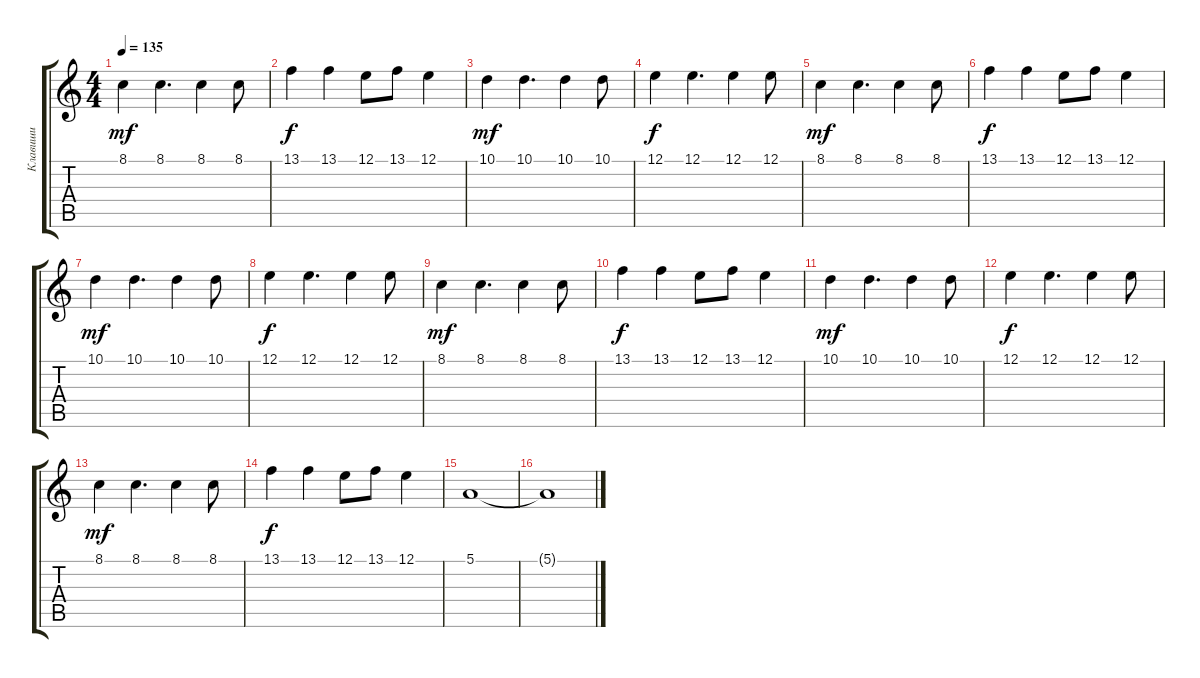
\track ("Клавиши" "Клавиши") {instrument pad4choir}
\staff {score tabs}
\tuning (E4 B3 G3 D3 A2 D2) {hide}
\ts (4 4)
\tempo 135
\clef g2
\ks c
8.1.4{dy mf} 8.1.4{d} 8.1.4 8.1.8 |
13.1.4{dy f} 13.1.4 12.1.8 13.1.8 12.1.4 |
10.1.4{dy mf instrument pad4choir} 10.1.4{d} 10.1.4 10.1.8 |
12.1.4{dy f} 12.1.4{d} 12.1.4 12.1.8 |
8.1.4{dy mf} 8.1.4{d} 8.1.4 8.1.8 |
13.1.4{dy f} 13.1.4 12.1.8 13.1.8 12.1.4 |
10.1.4{dy mf instrument pad4choir} 10.1.4{d} 10.1.4 10.1.8 |
12.1.4{dy f} 12.1.4{d} 12.1.4 12.1.8 |
8.1.4{dy mf} 8.1.4{d} 8.1.4 8.1.8 |
13.1.4{dy f} 13.1.4 12.1.8 13.1.8 12.1.4 |
10.1.4{dy mf instrument pad4choir} 10.1.4{d} 10.1.4 10.1.8 |
12.1.4{dy f} 12.1.4{d} 12.1.4 12.1.8 |
8.1.4{dy mf} 8.1.4{d} 8.1.4 8.1.8 |
13.1.4{dy f} 13.1.4 12.1.8 13.1.8 12.1.4 |
5.1.1{volume 0} |
5.1{t}.1
